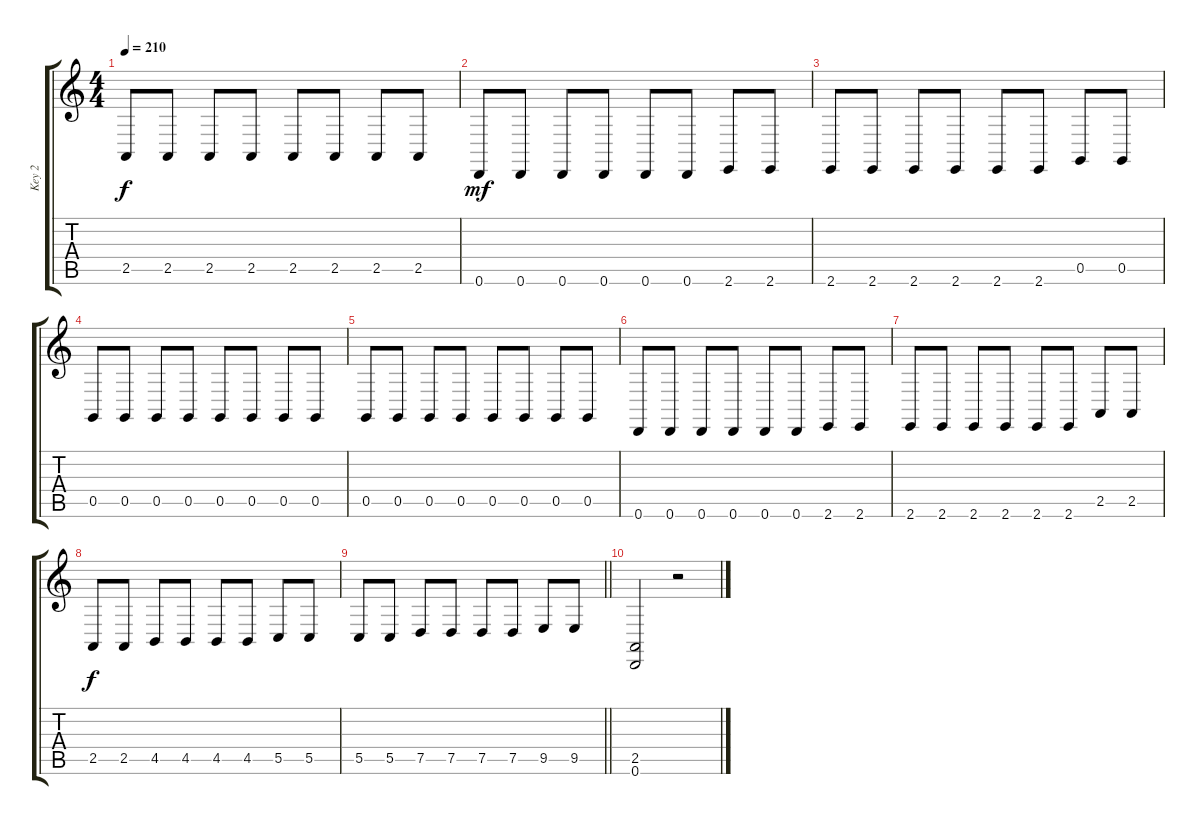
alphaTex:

\track ("Key 2" "Key 2") {instrument synthbrass1}
\staff {score tabs}
\tuning (D4 A3 F3 C3 G2 D2) {hide}
\ts (4 4)
\tempo 210
\clef g2
\ks c
2.5.8{dy f} 2.5.8 2.5.8 2.5.8 2.5.8 2.5.8 2.5.8 2.5.8 |
0.6.8{dy mf} 0.6.8 0.6.8 0.6.8 0.6.8 0.6.8 2.6.8 2.6.8 |
2.6.8 2.6.8 2.6.8 2.6.8 2.6.8 2.6.8 0.5.8 0.5.8 |
0.5.8 0.5.8 0.5.8 0.5.8 0.5.8 0.5.8 0.5.8 0.5.8 |
0.5.8 0.5.8 0.5.8 0.5.8 0.5.8 0.5.8 0.5.8 0.5.8 |
0.6.8 0.6.8 0.6.8 0.6.8 0.6.8 0.6.8 2.6.8 2.6.8 |
2.6.8 2.6.8 2.6.8 2.6.8 2.6.8 2.6.8 2.5.8 2.5.8 |
2.5.8{dy f} 2.5.8 4.5.8 4.5.8 4.5.8 4.5.8 5.5.8 5.5.8 |
\barLineRight lightlight
5.5.8 5.5.8 7.5.8 7.5.8 7.5.8 7.5.8 9.5.8 9.5.8 |
(2.5 0.6).2 r.2
